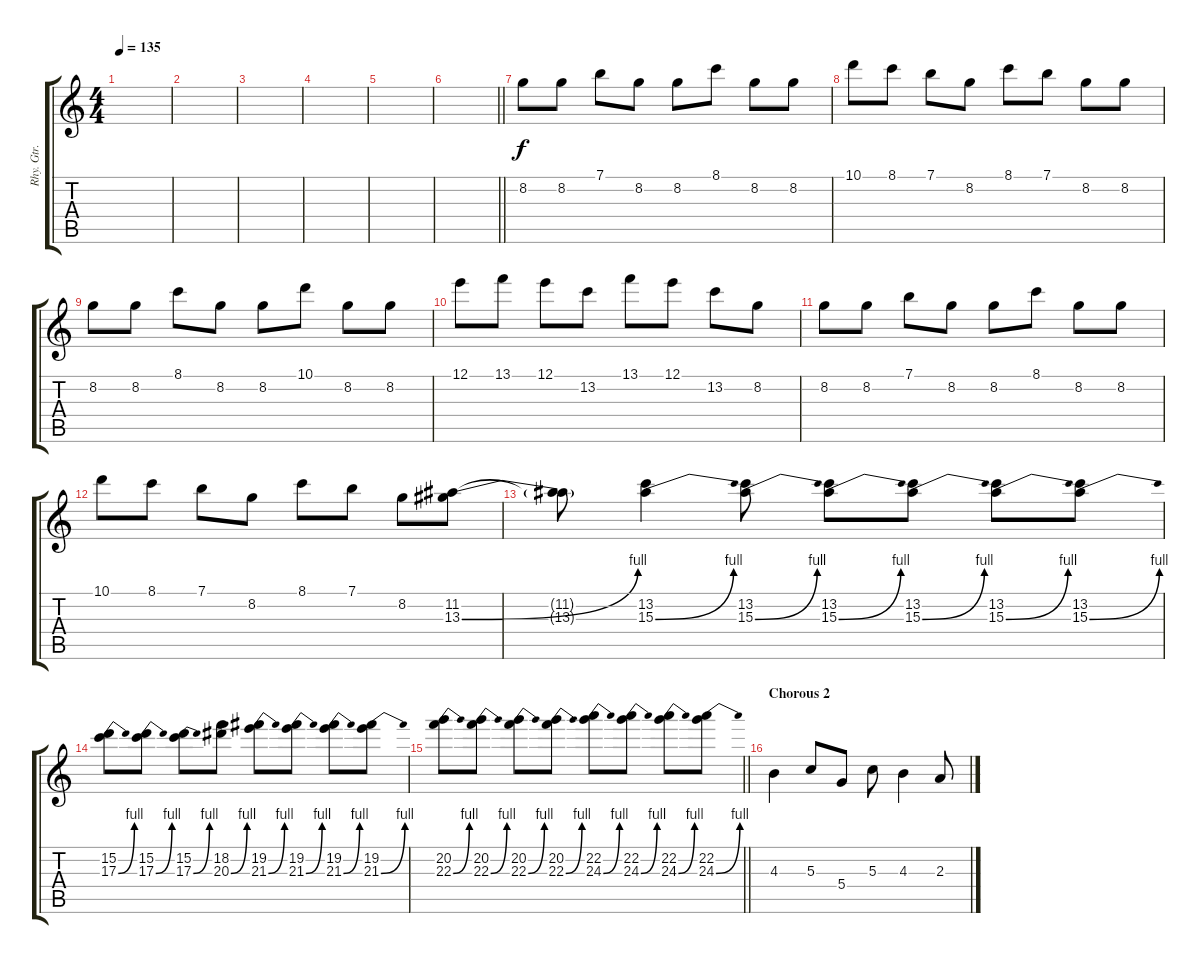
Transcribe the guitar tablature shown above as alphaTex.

\track ("Rhy. Gtr. 3" "Rhy. Gtr. ") {instrument distortionguitar}
\staff {score tabs}
\tuning (E4 B3 G3 D3 A2 D2) {hide}
\ts (4 4)
\tempo 135
\clef g2
\ks c
|
|
|
|
|
\barLineRight lightlight
|
\section ("" "")
8.2.8 8.2.8 7.1.8 8.2.8 8.2.8 8.1.8 8.2.8 8.2.8 |
10.1.8 8.1.8 7.1.8 8.2.8 8.1.8 7.1.8 8.2.8 8.2.8 |
8.2.8 8.2.8 8.1.8 8.2.8 8.2.8 10.1.8 8.2.8 8.2.8 |
12.1.8 13.1.8 12.1.8 13.2.8 13.1.8 12.1.8 13.2.8 8.2.8 |
8.2.8 8.2.8 7.1.8 8.2.8 8.2.8 8.1.8 8.2.8 8.2.8 |
10.1.8 8.1.8 7.1.8 8.2.8 8.1.8 7.1.8 8.2.8 (11.2 13.3{be (bend 0 0 60 4)}).8 |
(11.2{t} 13.3{t}).8 (13.2 15.3{be (bend 0 0 60 4)}).4 (13.2 15.3{be (bend 0 0 60 4)}).8 (13.2 15.3{be (bend 0 0 60 4)}).8 (13.2 15.3{be (bend 0 0 60 4)}).8 (13.2 15.3{be (bend 0 0 60 4)}).8 (13.2 15.3{be (bend 0 0 60 4)}).8 |
(15.2 17.3{be (bend 0 0 60 4)}).8 (15.2 17.3{be (bend 0 0 60 4)}).8 (15.2 17.3{be (bend 0 0 60 4)}).8 (18.2 20.3{be (bend 0 0 60 4)}).8 (19.2 21.3{be (bend 0 0 60 4)}).8 (19.2 21.3{be (bend 0 0 60 4)}).8 (19.2 21.3{be (bend 0 0 60 4)}).8 (19.2 21.3{be (bend 0 0 60 4)}).8 |
\barLineRight lightlight
(20.2 22.3{be (bend 0 0 60 4)}).8 (20.2 22.3{be (bend 0 0 60 4)}).8 (20.2 22.3{be (bend 0 0 60 4)}).8 (20.2 22.3{be (bend 0 0 60 4)}).8 (22.2 24.3{be (bend 0 0 60 4)}).8 (22.2 24.3{be (bend 0 0 60 4)}).8 (22.2 24.3{be (bend 0 0 60 4)}).8 (22.2 24.3{be (bend 0 0 60 4)}).8 |
\section ("" "Chorous 2")
4.3.4 5.3.8 5.4.8 5.3.8 4.3.4 2.3.8
